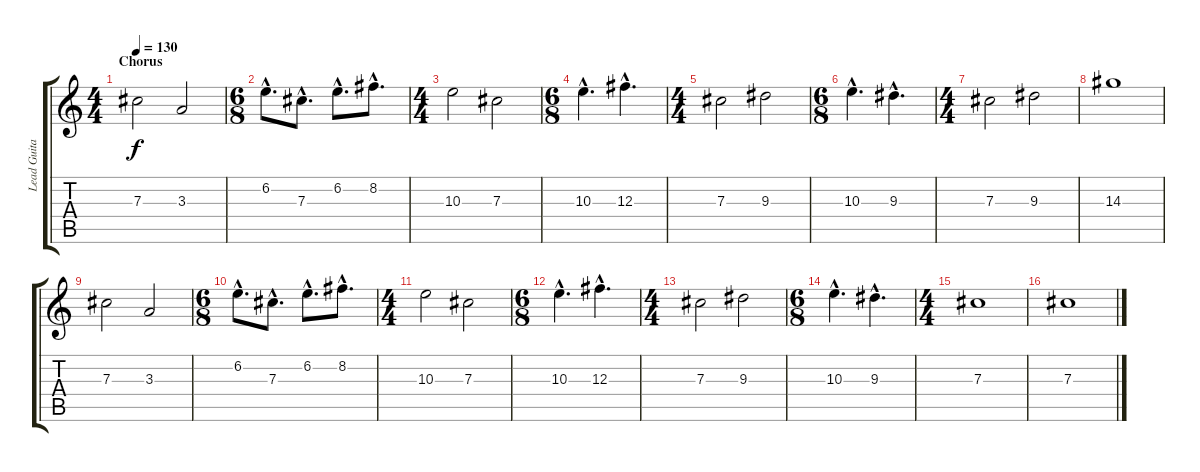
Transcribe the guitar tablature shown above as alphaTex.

\track ("Lead Guitar I" "Lead Guita") {instrument overdrivenguitar}
\staff {score tabs}
\tuning (Eb4 Bb3 Gb3 Db3 Ab2 Eb2) {hide}
\ts (4 4)
\section ("" "Chorus")
\tempo 130
\clef g2
\ks c
7.3.2{dy f} 3.3.2 |
\ts (6 8)
6.2{hac}.8{d} 7.3{hac}.8{d} 6.2{hac}.8{d} 8.2{hac}.8{d} |
\ts (4 4)
10.3.2 7.3.2 |
\ts (6 8)
10.3{hac}.4{d} 12.3{hac}.4{d} |
\ts (4 4)
7.3.2 9.3.2 |
\ts (6 8)
10.3{hac}.4{d} 9.3{hac}.4{d} |
\ts (4 4)
7.3.2 9.3.2 |
14.3.1 |
7.3.2 3.3.2 |
\ts (6 8)
6.2{hac}.8{d} 7.3{hac}.8{d} 6.2{hac}.8{d} 8.2{hac}.8{d} |
\ts (4 4)
10.3.2 7.3.2 |
\ts (6 8)
10.3{hac}.4{d} 12.3{hac}.4{d} |
\ts (4 4)
7.3.2 9.3.2 |
\ts (6 8)
10.3{hac}.4{d} 9.3{hac}.4{d} |
\ts (4 4)
7.3.1 |
7.3.1
